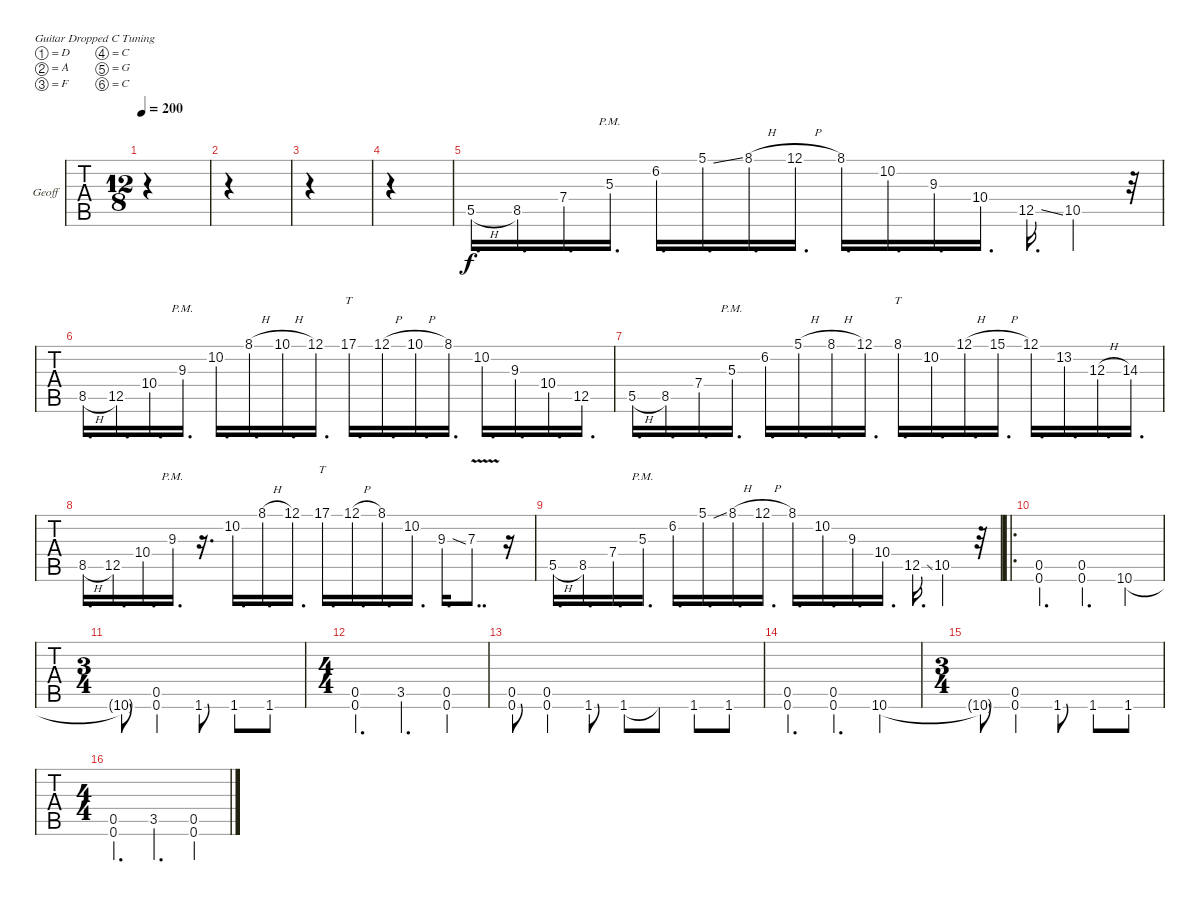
\bracketExtendMode groupsimilarinstruments
\firstSystemTrackNameOrientation horizontal
\otherSystemsTrackNameOrientation horizontal
\track ("GeoFuck" "Geoff") {instrument acousticgrandpiano}
\staff {tabs}
\tuning (D4 A3 F3 C3 G2 C2)
\displaytranspose 12
\ts (12 8)
\tempo 200
\clef g2
\ks c
|
|
|
|
5.5{h}.16{d} 8.5.16{d} 7.4.16{d} 5.3{pm}.16{d} 6.2.16{d} 5.1{ss}.16{d} 8.1{h}.16{d} 12.1{h}.16{d} 8.1.16{d} 10.2.16{d} 9.3.16{d} 10.4.16{d} 12.5{ss}.16{d} 10.5.4 r.32 |
8.5{h}.16{d} 12.5.16{d} 10.4.16{d} 9.3{pm}.16{d} 10.2.16{d} 8.1{h}.16{d} 10.1{h}.16{d} 12.1.16{d} 17.1.16{tt d} 12.1{h}.16{d} 10.1{h}.16{d} 8.1.16{d} 10.2.16{d} 9.3.16{d} 10.4.16{d} 12.5.16{d} |
5.5{h}.16{d} 8.5.16{d} 7.4.16{d} 5.3{pm}.16{d} 6.2.16{d} 5.1{h}.16{d} 8.1{h}.16{d} 12.1.16{d} 8.1.16{tt d} 10.2.16{d} 12.1{h}.16{d} 15.1{h}.16{d} 12.1.16{d} 13.2.16{d} 12.3{h}.16{d} 14.3.16{d} |
8.5{h}.16{d} 12.5.16{d} 10.4.16{d} 9.3{pm}.16{d} r.16{d} 10.2.16{d} 8.1{h}.16{d} 12.1.16{d} 17.1.16{tt d} 12.1{h}.16{d} 8.1.16{d} 10.2.16{d} 9.3{ss}.16{d} 7.3{v}.8{dd} r.16 |
5.5{h}.16{d} 8.5.16{d} 7.4.16{d} 5.3{pm}.16{d} 6.2.16{d} 5.1{ss}.16{d} 8.1{h}.16{d} 12.1{h}.16{d} 8.1.16{d} 10.2.16{d} 9.3.16{d} 10.4.16{d} 12.5{ss}.16{d} 10.5.4 r.32 |
\ro
(0.6 0.5).4{d} (0.6 0.5).4{d} 10.6.4 |
\ts (3 4)
10.6{t}.8 (0.6 0.5).4 1.6.8 1.6.8 1.6.8 |
\ts (4 4)
(0.6 0.5).4{d} 3.5.4{d} (0.6 0.5).4 |
(0.6 0.5).8 (0.6 0.5).4 1.6.8 1.6.8 1.6{t}.8 1.6.8 1.6.8 |
(0.6 0.5).4{d} (0.6 0.5).4{d} 10.6.4 |
\ts (3 4)
10.6{t}.8 (0.6 0.5).4 1.6.8 1.6.8 1.6.8 |
\ts (4 4)
(0.6 0.5).4{d} 3.5.4{d} (0.6 0.5).4
